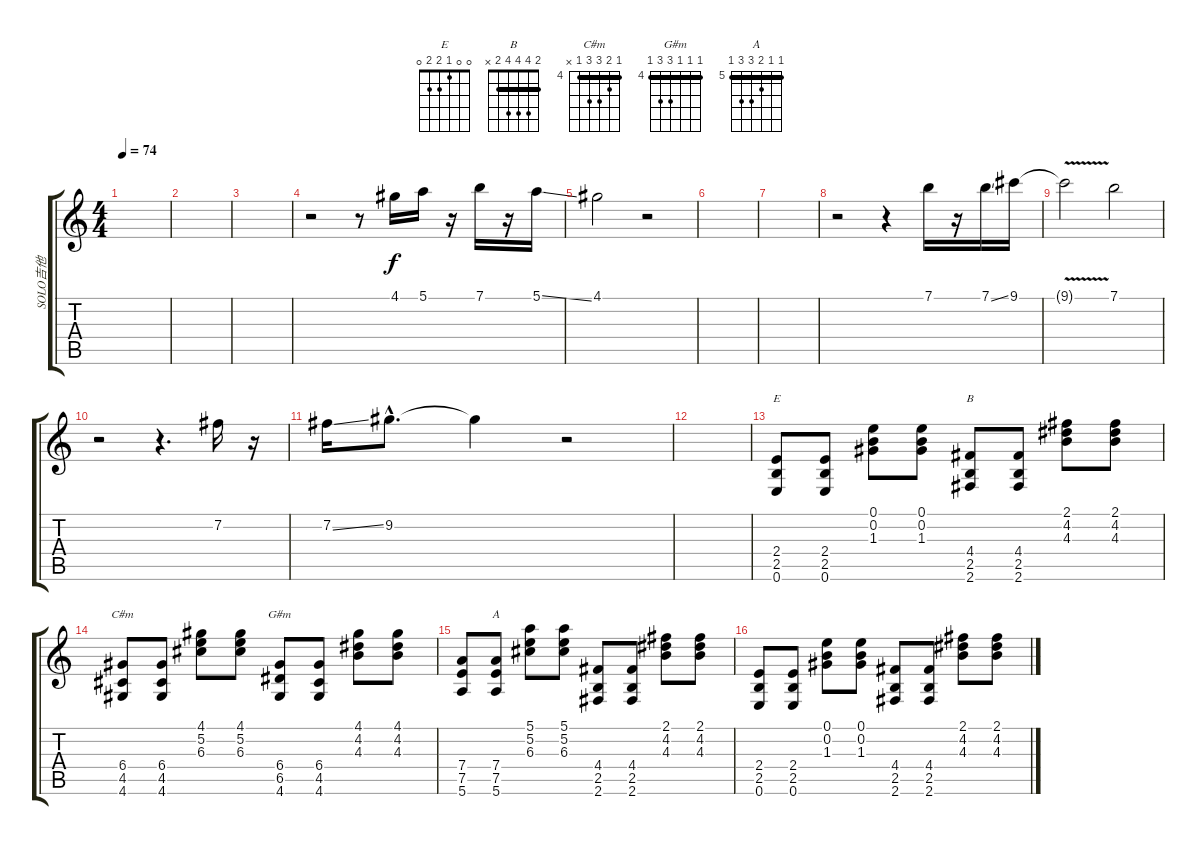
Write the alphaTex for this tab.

\track ("SOLO吉他" "SOLO吉他") {instrument overdrivenguitar}
\staff {score tabs}
\tuning (E4 B3 G3 D3 A2 E2) {hide}
\chord ("E" 0 0 1 2 2 0)
\chord ("B" 2 4 4 4 2 x) {barre 2}
\chord ("C#m" 4 5 6 6 4 x) {firstfret 4 barre 4}
\chord ("G#m" 4 4 4 6 6 4) {firstfret 4 barre 4}
\chord ("A" 5 5 6 7 7 5) {firstfret 5 barre 5}
\ts (4 4)
\tempo 74
\clef g2
\ks c
|
|
|
r.2 r.8 4.1.16{volume 12 instrument distortionguitar} 5.1.16 r.16 7.1.16 r.16 5.1{ss}.16 |
4.1.2 r.2 |
|
|
r.2 r.4 7.1.16{volume 12 instrument distortionguitar} r.16 7.1{ss}.16 9.1.16 |
9.1{v t}.2 7.1.2 |
r.2 r.4{d} 7.2.16{volume 12 instrument distortionguitar} r.16 |
7.2{ss}.16 9.2{hac}.8{d} 9.2{t}.4 r.2 |
|
(2.4 2.5 0.6).8{ch "E" volume 10 instrument overdrivenguitar} (2.4 2.5 0.6).8 (0.1 0.2 1.3).8 (0.1 0.2 1.3).8 (4.4 2.5 2.6).8{ch "B"} (4.4 2.5 2.6).8 (2.1 4.2 4.3).8 (2.1 4.2 4.3).8 |
(6.4 4.5 4.6).8{ch "C#m"} (6.4 4.5 4.6).8 (4.1 5.2 6.3).8 (4.1 5.2 6.3).8 (6.4 6.5 4.6).8{ch "G#m"} (6.4 4.5 4.6).8 (4.1 4.2 4.3).8 (4.1 4.2 4.3).8 |
(7.4 7.5 5.6).8 (7.4 7.5 5.6).8{ch "A"} (5.1 5.2 6.3).8 (5.1 5.2 6.3).8 (4.4 2.5 2.6).8 (4.4 2.5 2.6).8 (2.1 4.2 4.3).8 (2.1 4.2 4.3).8 |
(2.4 2.5 0.6).8 (2.4 2.5 0.6).8 (0.1 0.2 1.3).8 (0.1 0.2 1.3).8 (4.4 2.5 2.6).8 (4.4 2.5 2.6).8 (2.1 4.2 4.3).8 (2.1 4.2 4.3).8
